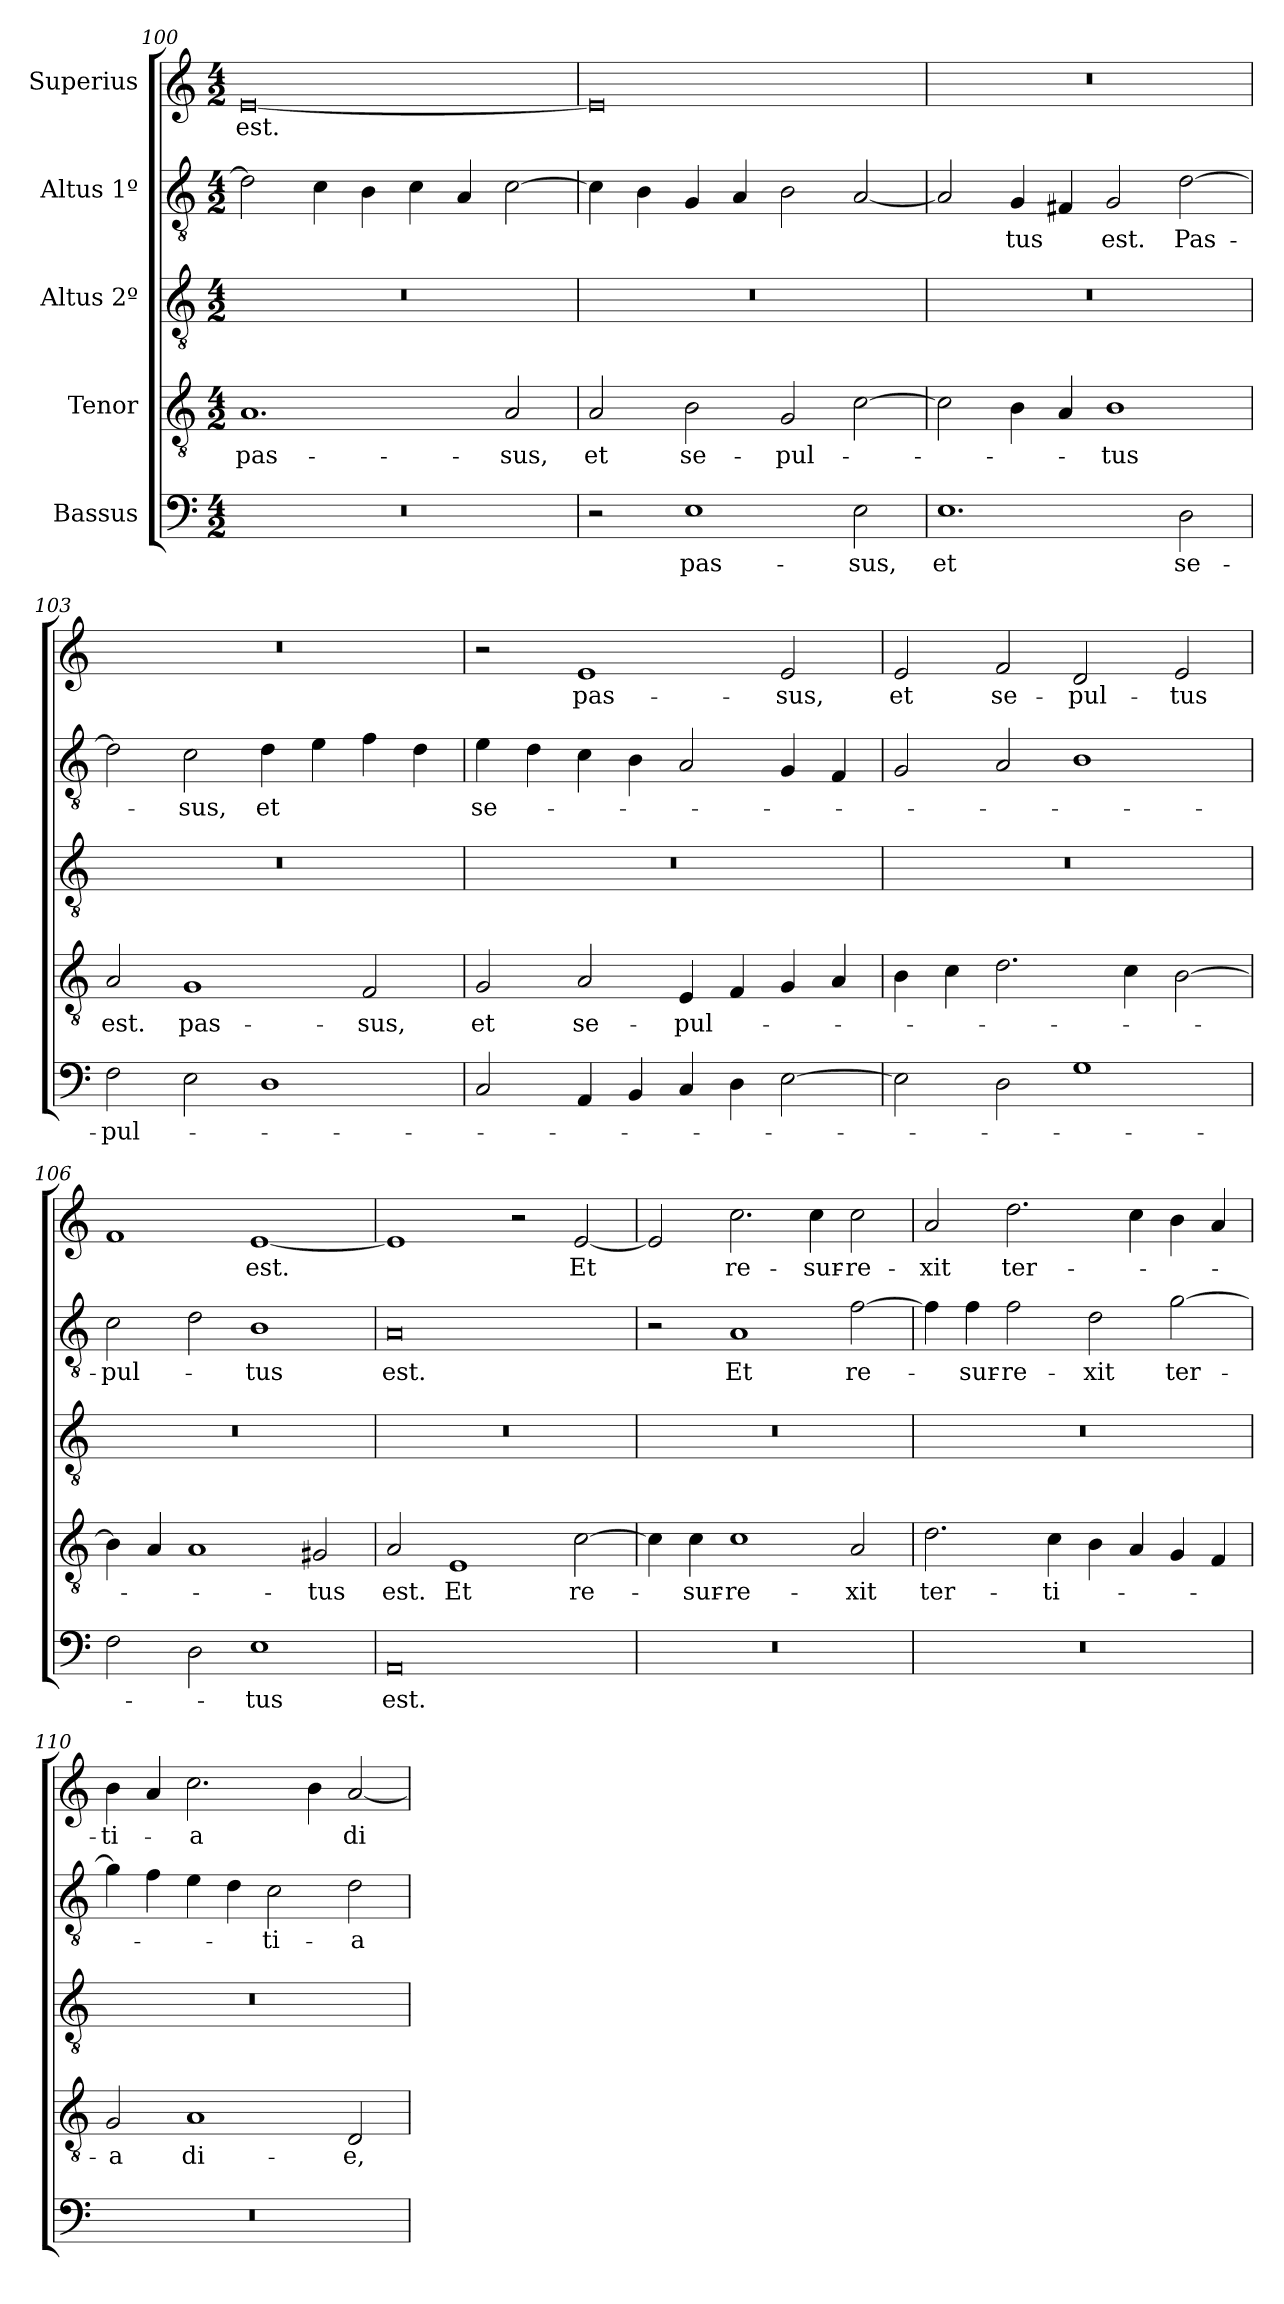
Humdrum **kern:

**kern	**text	**kern	**text	**kern	**kern	**text	**kern	**text
*part5	*part5	*part4	*part4	*part3	*part2	*part2	*part1	*part1
*staff5	*staff5	*staff4	*staff4	*staff3	*staff2	*staff2	*staff1	*staff1
*I"Bassus	*	*I"Tenor	*	*I"Altus 2º	*I"Altus 1º	*	*I"Superius	*
*clefF4	*	*clefGv2	*	*clefGv2	*clefGv2	*	*clefG2	*
*k[]	*	*k[]	*	*k[]	*k[]	*	*k[]	*
*M4/2	*	*M4/2	*	*M4/2	*M4/2	*	*M4/2	*
=100	=100	=100	=100	=100	=100	=100	=100	=100
0r	.	1.A/	pas-	0r	2d\]	.	[0e/	est.
.	.	.	.	.	4c\	.	.	.
.	.	.	.	.	4B\	.	.	.
.	.	.	.	.	4c\	.	.	.
.	.	.	.	.	4A/	.	.	.
.	.	2A/	-sus,	.	[2c\	.	.	.
=101	=101	=101	=101	=101	=101	=101	=101	=101
2r	.	2A/	et	0r	4c\]	.	0e/]	.
.	.	.	.	.	4B\	.	.	.
1E\	pas-	2B\	se-	.	4G/	.	.	.
.	.	.	.	.	4A/	.	.	.
.	.	2G/	-pul-	.	2B\	.	.	.
2E\	-sus,	[2c\	.	.	[2A/	.	.	.
=102	=102	=102	=102	=102	=102	=102	=102	=102
1.E\	et	2c\]	.	0r	2A/]	.	0r	.
.	.	4B\	.	.	4G/	-tus	.	.
.	.	4A/	.	.	4F#X/	.	.	.
.	.	1B\	-tus	.	2G/	est.	.	.
2D\	se-	.	.	.	[2d\	Pas-	.	.
=103	=103	=103	=103	=103	=103	=103	=103	=103
2F\	-pul-	2A/	est.	0r	2d\]	.	0r	.
2E\	.	1G/	pas-	.	2c\	-sus,	.	.
1D\	.	.	.	.	4d\	et	.	.
.	.	.	.	.	4e\	.	.	.
.	.	2F/	-sus,	.	4f\	.	.	.
.	.	.	.	.	4d\	.	.	.
=104	=104	=104	=104	=104	=104	=104	=104	=104
2C/	.	2G/	et	0r	4e\	se-	2r	.
.	.	.	.	.	4d\	.	.	.
4AA/	.	2A/	se-	.	4c\	.	1e/	pas-
4BB/	.	.	.	.	4B\	.	.	.
4C/	.	4E/	-pul-	.	2A/	.	.	.
4D\	.	4F/	.	.	.	.	.	.
[2E\	.	4G/	.	.	4G/	.	2e/	-sus,
.	.	4A/	.	.	4F/	.	.	.
=105	=105	=105	=105	=105	=105	=105	=105	=105
2E\]	.	4B\	.	0r	2G/	.	2e/	et
.	.	4c\	.	.	.	.	.	.
2D\	.	2.d\	.	.	2A/	.	2f/	se-
1G\	.	.	.	.	1B\	.	2d/	-pul-
.	.	4c\	.	.	.	.	.	.
.	.	[2B\	.	.	.	.	2e/	-tus
=106	=106	=106	=106	=106	=106	=106	=106	=106
2F\	.	4B\]	.	0r	2c\	-pul-	1f/	.
.	.	4A/	.	.	.	.	.	.
2D\	.	1A/	.	.	2d\	.	.	.
1E\	-tus	.	.	.	1B\	-tus	[1e/	est.
.	.	2G#X/	-tus	.	.	.	.	.
=107	=107	=107	=107	=107	=107	=107	=107	=107
0AA/	est.	2A/	est.	0r	0A/	est.	1e/]	.
.	.	1E/	Et	.	.	.	.	.
.	.	.	.	.	.	.	2r	.
.	.	[2c\	re-	.	.	.	[2e/	Et
=108	=108	=108	=108	=108	=108	=108	=108	=108
0r	.	4c\]	.	0r	2r	.	2e/]	.
.	.	4c\	-sur-	.	.	.	.	.
.	.	1c\	-re-	.	1A/	Et	2.cc\	re-
.	.	.	.	.	.	.	4cc\	-sur-
.	.	2A/	-xit	.	[2f\	re-	2cc\	-re-
=109	=109	=109	=109	=109	=109	=109	=109	=109
0r	.	2.d\	ter-	0r	4f\]	.	2a/	-xit
.	.	.	.	.	4f\	-sur-	.	.
.	.	.	.	.	2f\	-re-	2.dd\	ter-
.	.	4c\	-ti-	.	.	.	.	.
.	.	4B\	.	.	2d\	-xit	.	.
.	.	4A/	.	.	.	.	4cc\	.
.	.	4G/	.	.	[2g\	ter-	4b\	.
.	.	4F/	.	.	.	.	4a/	.
=110	=110	=110	=110	=110	=110	=110	=110	=110
0r	.	2G/	-a	0r	4g\]	.	4b\	-ti-
.	.	.	.	.	4f\	.	4a/	.
.	.	1A/	di-	.	4e\	.	2.cc\	-a
.	.	.	.	.	4d\	.	.	.
.	.	.	.	.	2c\	-ti-	.	.
.	.	.	.	.	.	.	4b\	.
.	.	2D/	-e,	.	2d\	-a	[2a/	di-
=	=	=	=	=	=	=	=	=
*-	*-	*-	*-	*-	*-	*-	*-	*-
